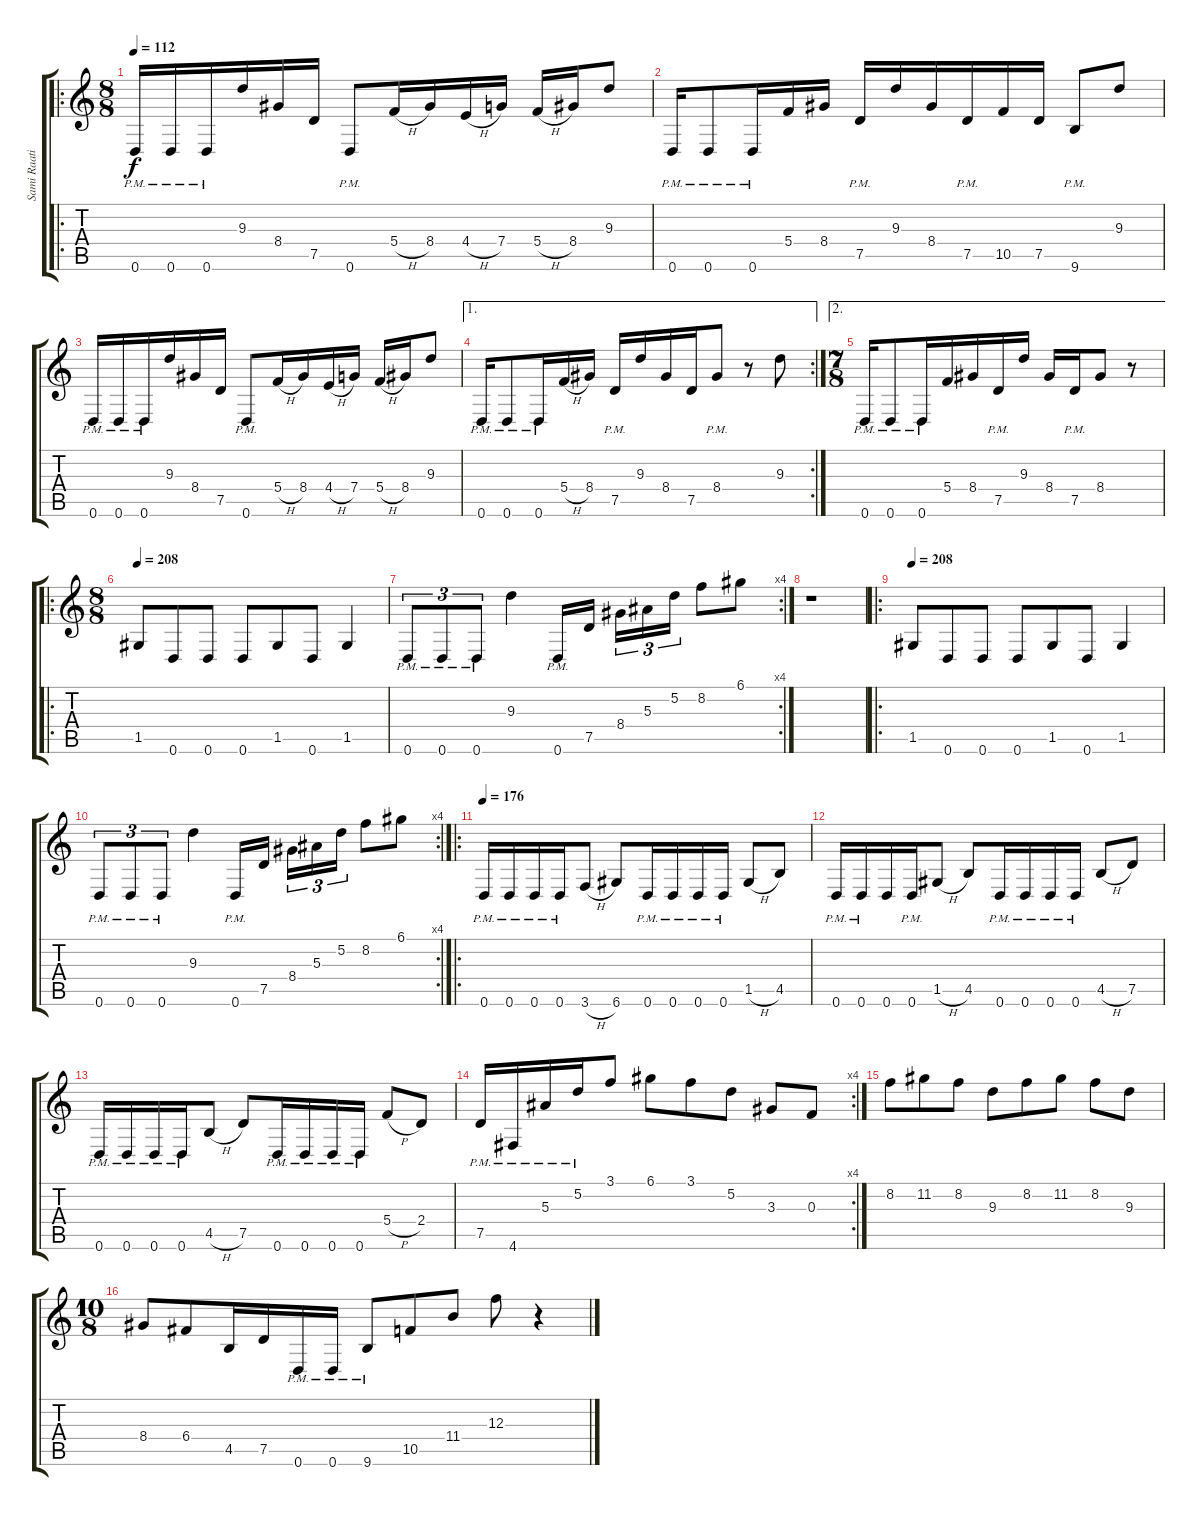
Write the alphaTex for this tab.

\track ("Sami Raatikainen" "Sami Raati") {instrument distortionguitar}
\staff {score tabs}
\tuning (D4 A3 F3 C3 G2 D2) {hide}
\ro
\ts (8 8)
\tempo 112
\clef g2
\ks c
0.6{pm}.16{dy f} 0.6{pm}.16 0.6{pm}.16 9.3.16 8.4.16 7.5.16 0.6{pm}.8 5.4{h}.16 8.4.16 4.4{h}.16 7.4.16 5.4{h}.16 8.4.16 9.3.8 |
0.6{pm}.16 0.6{pm}.8 0.6{pm}.16 5.4.16 8.4.16 7.5{pm}.16 9.3.16 8.4.16 7.5{pm}.16 10.5.16 7.5.16 9.6{pm}.8 9.3.8 |
0.6{pm}.16 0.6{pm}.16 0.6{pm}.16 9.3.16 8.4.16 7.5.16 0.6{pm}.8 5.4{h}.16 8.4.16 4.4{h}.16 7.4.16 5.4{h}.16 8.4.16 9.3.8 |
\ae 1
\rc 2
0.6{pm}.16 0.6{pm}.8 0.6{pm}.16 5.4{h}.16 8.4.16 7.5{pm}.16 9.3.16 8.4.16 7.5.16 8.4{pm}.8 r.8 9.3.8 |
\ae 2
\ts (7 8)
0.6{pm}.16 0.6{pm}.8 0.6{pm}.16 5.4.16 8.4.16 7.5{pm}.16 9.3.16 8.4.16 7.5{pm}.16 8.4.8 r.8 |
\ro
\ts (8 8)
\tempo 208
1.5.8 0.6.8 0.6.8 0.6.8 1.5.8 0.6.8 1.5.4 |
\rc 4
0.6{pm}.8{tu (3 2)} 0.6{pm}.8{tu (3 2)} 0.6{pm}.8{tu (3 2)} 9.3.4 0.6{pm}.16 7.5.16 8.4.16{tu (3 2)} 5.3.16{tu (3 2)} 5.2.16{tu (3 2)} 8.2.8 6.1.8 |
r.1 |
\ro
\tempo 208
1.5.8 0.6.8 0.6.8 0.6.8 1.5.8 0.6.8 1.5.4 |
\rc 4
0.6{pm}.8{tu (3 2)} 0.6{pm}.8{tu (3 2)} 0.6{pm}.8{tu (3 2)} 9.3.4 0.6{pm}.16 7.5.16 8.4.16{tu (3 2)} 5.3.16{tu (3 2)} 5.2.16{tu (3 2)} 8.2.8 6.1.8 |
\ro
\tempo 176
0.6{pm}.16 0.6{pm}.16 0.6{pm}.16 0.6{pm}.16 3.6{h}.8 6.6.8 0.6{pm}.16 0.6{pm}.16 0.6{pm}.16 0.6{pm}.16 1.5{h}.8 4.5.8 |
0.6{pm}.16 0.6{pm}.16 0.6.16 0.6{pm}.16 1.5{h}.8 4.5.8 0.6{pm}.16 0.6{pm}.16 0.6{pm}.16 0.6{pm}.16 4.5{h}.8 7.5.8 |
0.6{pm}.16 0.6{pm}.16 0.6{pm}.16 0.6{pm}.16 4.5{h}.8 7.5.8 0.6{pm}.16 0.6{pm}.16 0.6{pm}.16 0.6{pm}.16 5.4{h}.8 2.4.8 |
\rc 4
7.5{pm}.16 4.6{pm}.16 5.3{pm}.16 5.2{pm}.16 3.1.8 6.1.8 3.1.8 5.2.8 3.3.8 0.3.8 |
8.2.8 11.2.8 8.2.8 9.3.8 8.2.8 11.2.8 8.2.8 9.3.8 |
\ts (10 8)
8.4.8 6.4.8 4.5.16 7.5.16 0.6{pm}.16 0.6{pm}.16 9.6{pm}.8 10.5.8 11.4.8 12.3.8 r.4
